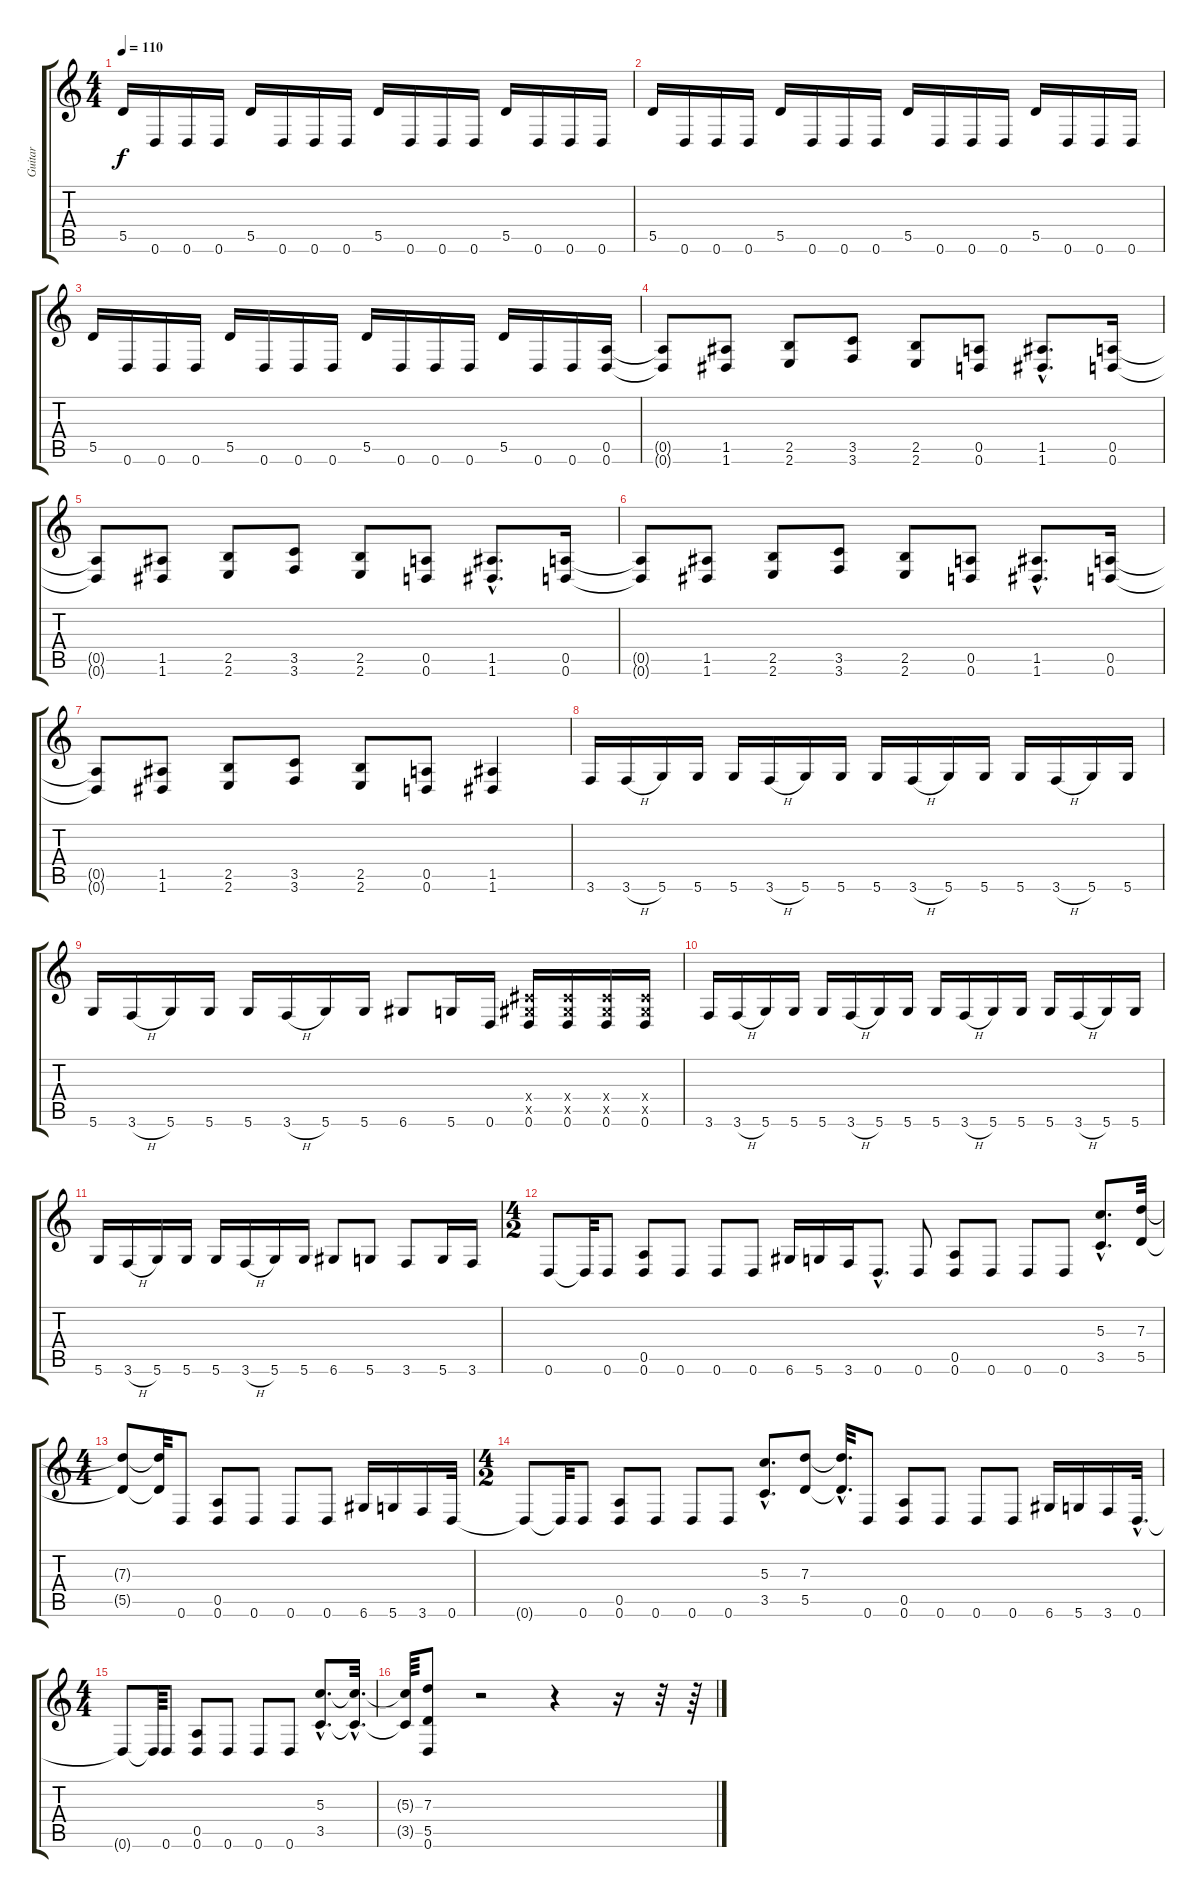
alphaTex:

\track ("Guitar" "Guitar") {instrument distortionguitar}
\staff {score tabs}
\tuning (E4 B3 G3 D3 A2 D2) {hide}
\ts (4 4)
\tempo 110
\clef g2
\ks c
5.5.16{dy f} 0.6.16 0.6.16 0.6.16 5.5.16 0.6.16 0.6.16 0.6.16 5.5.16 0.6.16 0.6.16 0.6.16 5.5.16 0.6.16 0.6.16 0.6.16 |
5.5.16 0.6.16 0.6.16 0.6.16 5.5.16 0.6.16 0.6.16 0.6.16 5.5.16 0.6.16 0.6.16 0.6.16 5.5.16 0.6.16 0.6.16 0.6.16 |
5.5.16 0.6.16 0.6.16 0.6.16 5.5.16 0.6.16 0.6.16 0.6.16 5.5.16 0.6.16 0.6.16 0.6.16 5.5.16 0.6.16 0.6.16 (0.5 0.6).16 |
(0.5{t} 0.6{t}).8 (1.5 1.6).8 (2.5 2.6).8 (3.5 3.6).8 (2.5 2.6).8 (0.5 0.6).8 (1.5{hac} 1.6{hac}).8{d} (0.5 0.6).16 |
(0.5{t} 0.6{t}).8 (1.5 1.6).8 (2.5 2.6).8 (3.5 3.6).8 (2.5 2.6).8 (0.5 0.6).8 (1.5{hac} 1.6{hac}).8{d} (0.5 0.6).16 |
(0.5{t} 0.6{t}).8 (1.5 1.6).8 (2.5 2.6).8 (3.5 3.6).8 (2.5 2.6).8 (0.5 0.6).8 (1.5{hac} 1.6{hac}).8{d} (0.5 0.6).16 |
(0.5{t} 0.6{t}).8 (1.5 1.6).8 (2.5 2.6).8 (3.5 3.6).8 (2.5 2.6).8 (0.5 0.6).8 (1.5 1.6).4 |
3.6.16 3.6{h}.16 5.6.16 5.6.16 5.6.16 3.6{h}.16 5.6.16 5.6.16 5.6.16 3.6{h}.16 5.6.16 5.6.16 5.6.16 3.6{h}.16 5.6.16 5.6.16 |
5.6.16 3.6{h}.16 5.6.16 5.6.16 5.6.16 3.6{h}.16 5.6.16 5.6.16 6.6.8 5.6.16 0.6.16 (-1.4{x} -1.5{x} 0.6).16 (-1.4{x} -1.5{x} 0.6).16 (-1.4{x} -1.5{x} 0.6).16 (-1.4{x} -1.5{x} 0.6).16 |
3.6.16 3.6{h}.16 5.6.16 5.6.16 5.6.16 3.6{h}.16 5.6.16 5.6.16 5.6.16 3.6{h}.16 5.6.16 5.6.16 5.6.16 3.6{h}.16 5.6.16 5.6.16 |
5.6.16 3.6{h}.16 5.6.16 5.6.16 5.6.16 3.6{h}.16 5.6.16 5.6.16 6.6.8 5.6.8 3.6.8 5.6.16 3.6.16 |
\ts (4 2)
0.6.8 0.6{t}.32 0.6.8 (0.5 0.6).8 0.6.8 0.6.8 0.6.8 6.6.16 5.6.16 3.6.16 0.6{hac}.8{d} 0.6.8 (0.5 0.6).8 0.6.8 0.6.8 0.6.8 (5.3{hac} 3.5{hac}).8{d} (7.3 5.5).32 |
\ts (4 4)
(7.3{t} 5.5{t}).8 (7.3{t} 5.5{t}).32 0.6.8 (0.5 0.6).8 0.6.8 0.6.8 0.6.8 6.6.16 5.6.16 3.6.16 0.6.32 |
\ts (4 2)
0.6{t}.8 0.6{t}.32 0.6.8 (0.5 0.6).8 0.6.8 0.6.8 0.6.8 (5.3{hac} 3.5{hac}).8{d} (7.3 5.5).8 (7.3{hac t} 5.5{hac t}).32{d} 0.6.8 (0.5 0.6).8 0.6.8 0.6.8 0.6.8 6.6.16 5.6.16 3.6.16 0.6{hac}.32{d} |
\ts (4 4)
0.6{t}.8 0.6{t}.64 0.6.8 (0.5 0.6).8 0.6.8 0.6.8 0.6.8 (5.3{hac} 3.5{hac}).8{d} (5.3{hac t} 3.5{hac t}).32{d} |
(5.3{t} 3.5{t}).64 (7.3 5.5 0.6).8 r.2 r.4 r.16 r.32 r.64
